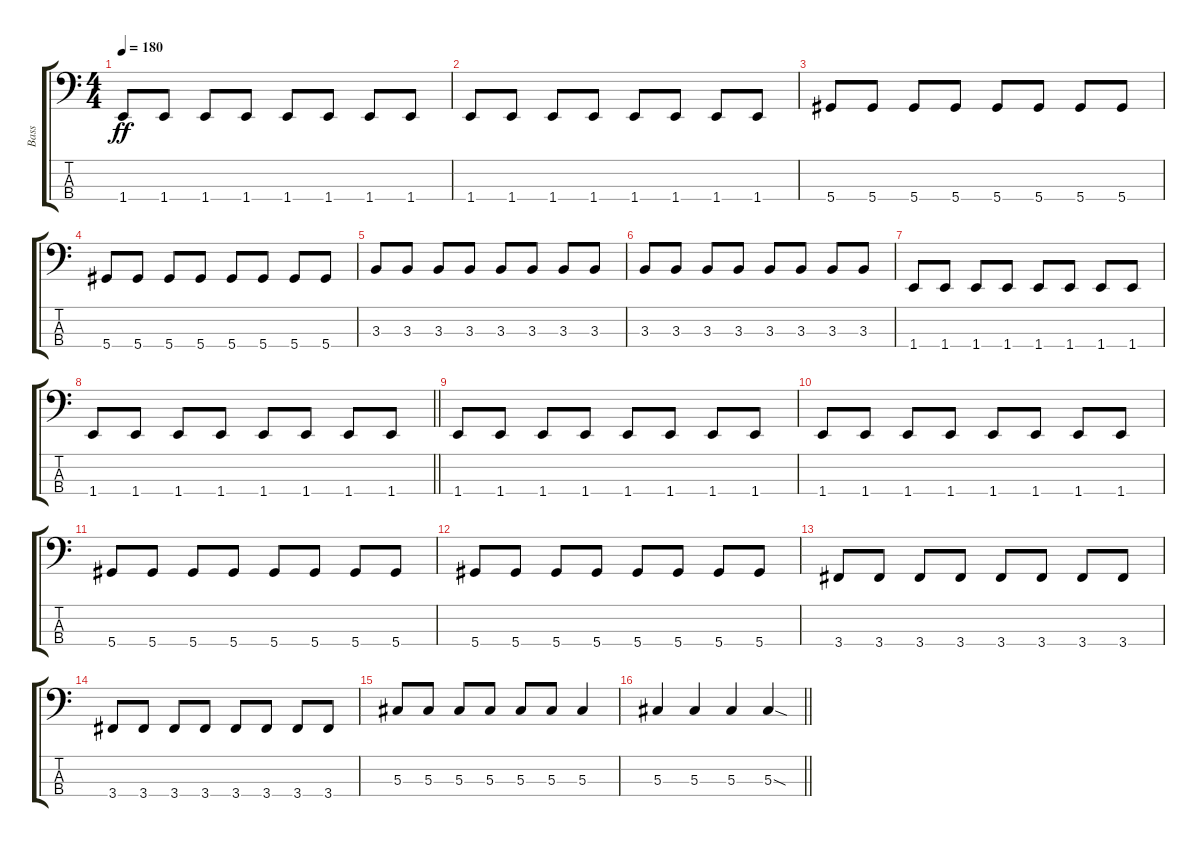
\track ("Bass" "Bass") {instrument electricbassfinger}
\staff {score tabs}
\tuning (Gb2 Db2 Ab1 Eb1) {hide}
\ts (4 4)
\section ("" "")
\tempo 180
\clef f4
\ks c
1.4.8{dy ff} 1.4.8 1.4.8 1.4.8 1.4.8 1.4.8 1.4.8 1.4.8 |
1.4.8 1.4.8 1.4.8 1.4.8 1.4.8 1.4.8 1.4.8 1.4.8 |
5.4.8 5.4.8 5.4.8 5.4.8 5.4.8 5.4.8 5.4.8 5.4.8 |
5.4.8 5.4.8 5.4.8 5.4.8 5.4.8 5.4.8 5.4.8 5.4.8 |
3.3.8 3.3.8 3.3.8 3.3.8 3.3.8 3.3.8 3.3.8 3.3.8 |
3.3.8 3.3.8 3.3.8 3.3.8 3.3.8 3.3.8 3.3.8 3.3.8 |
1.4.8 1.4.8 1.4.8 1.4.8 1.4.8 1.4.8 1.4.8 1.4.8 |
\barLineRight lightlight
1.4.8 1.4.8 1.4.8 1.4.8 1.4.8 1.4.8 1.4.8 1.4.8 |
1.4.8 1.4.8 1.4.8 1.4.8 1.4.8 1.4.8 1.4.8 1.4.8 |
1.4.8 1.4.8 1.4.8 1.4.8 1.4.8 1.4.8 1.4.8 1.4.8 |
5.4.8 5.4.8 5.4.8 5.4.8 5.4.8 5.4.8 5.4.8 5.4.8 |
5.4.8 5.4.8 5.4.8 5.4.8 5.4.8 5.4.8 5.4.8 5.4.8 |
3.4.8 3.4.8 3.4.8 3.4.8 3.4.8 3.4.8 3.4.8 3.4.8 |
3.4.8 3.4.8 3.4.8 3.4.8 3.4.8 3.4.8 3.4.8 3.4.8 |
5.3.8 5.3.8 5.3.8 5.3.8 5.3.8 5.3.8 5.3.4 |
\barLineRight lightlight
5.3.4 5.3.4 5.3.4 5.3{sod}.4
